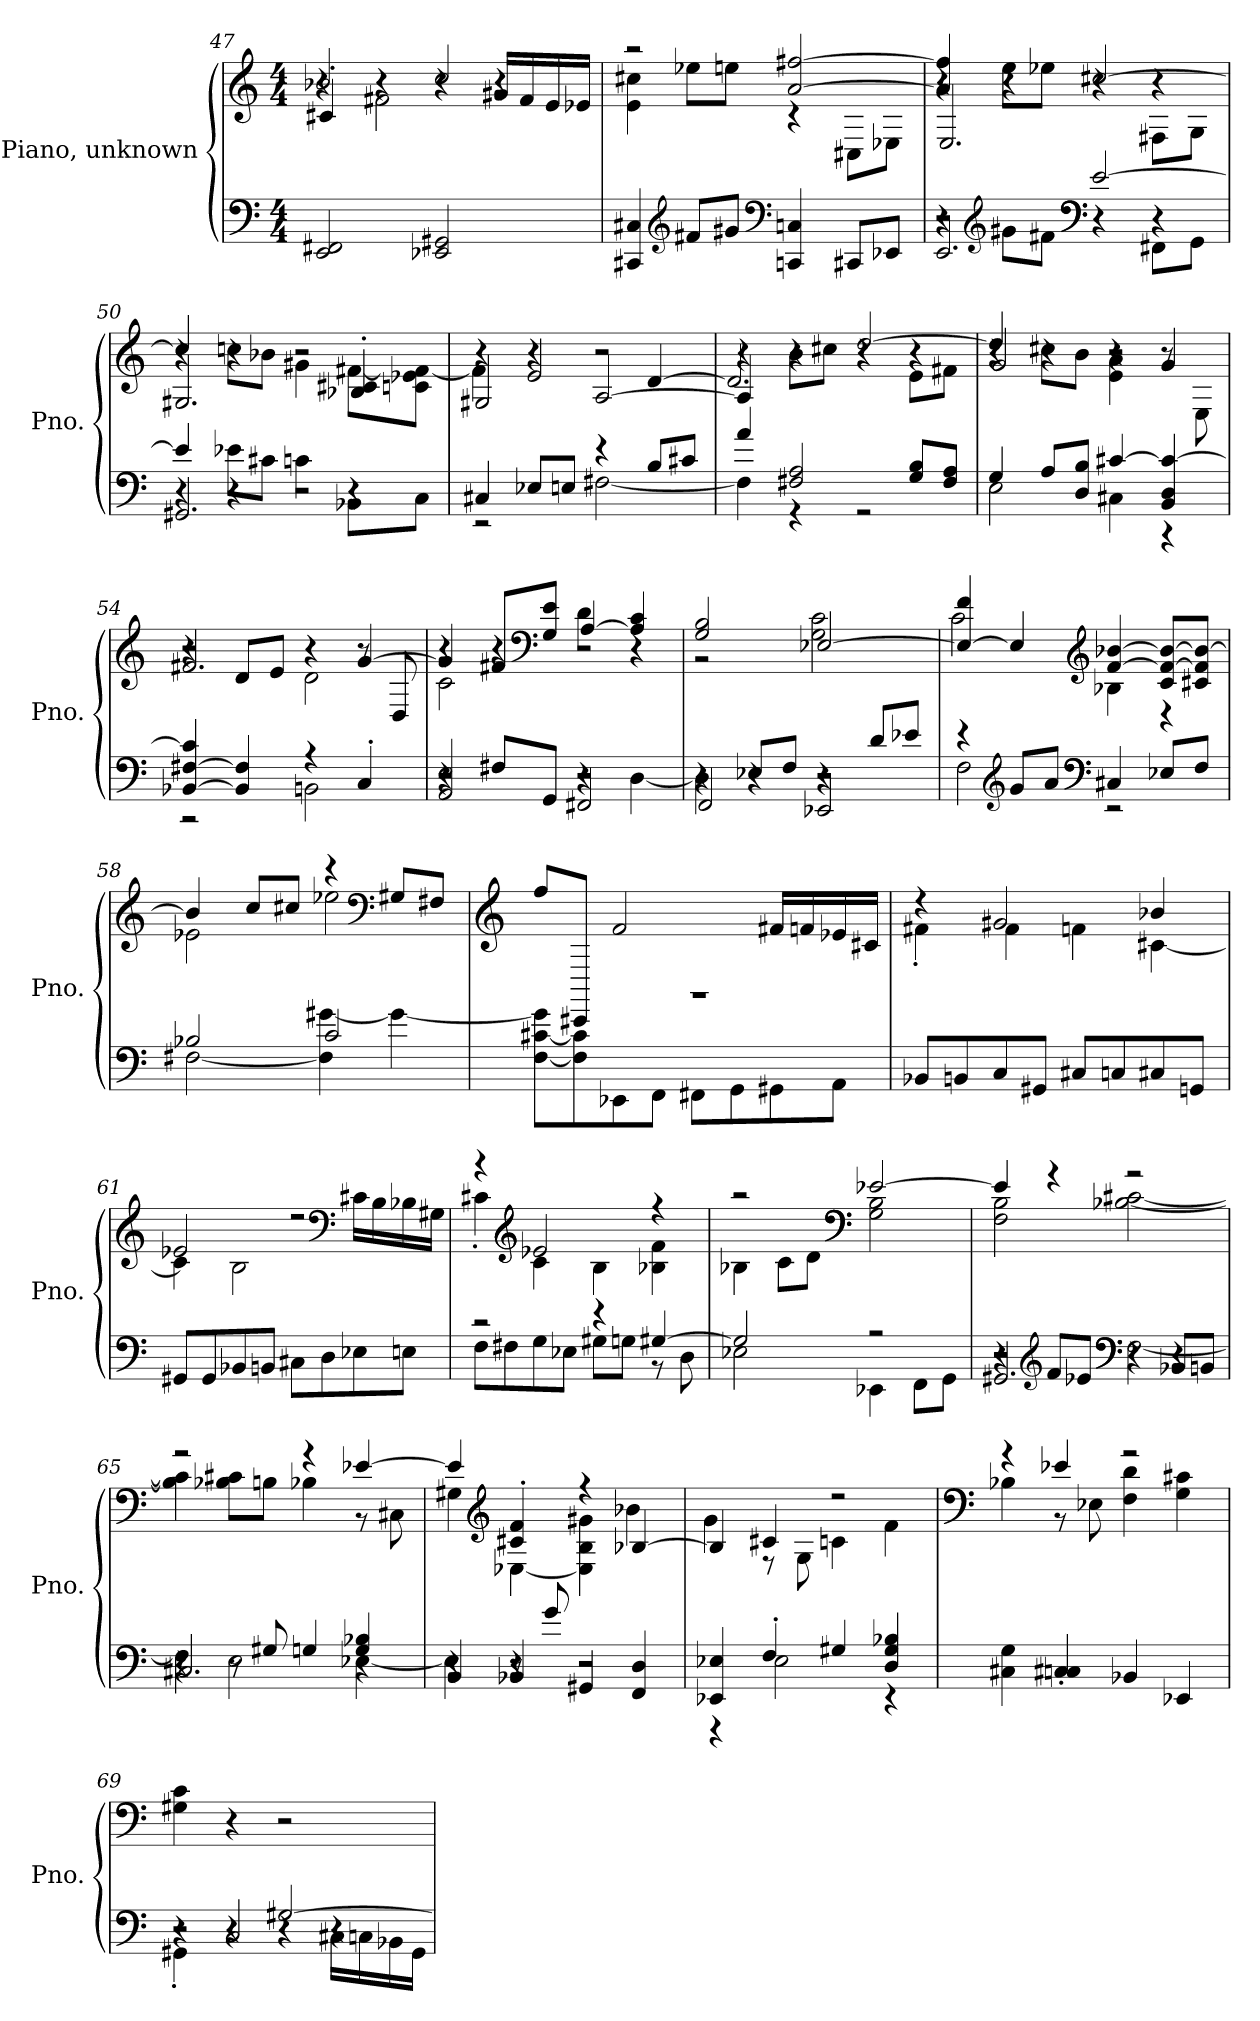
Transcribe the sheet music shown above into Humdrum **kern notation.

**kern	**kern
*part1	*part1
*staff2	*staff1
*I"Piano, unknown	*
*I'Pno.	*
!!LO:LB:g=z
*clefF4	*clefG2
*k[]	*k[]
*M4/4	*M4/4
=47	=47
*	*^
*	*	*^
2EE/ 2FF#X/	2b-X/	4r	4c#X'/
.	.	2f#X\	4r
2EE-X/ 2GG#X/	2cc/	.	4r
.	.	4r	16g#X/LL
.	.	.	16f#/
.	.	.	16e/
.	.	.	16e-X/JJ
*	*	*v	*v
=48	=48	=48
4CC#X/ 4C#X/	2r	4e\ 4cc#X\
*clefG2	*	*
8f#X/L	.	8ee-X\L
8g#X/J	.	8een\J
*clefF4	*	*
4CCn/ 4Cn/	[2a/ [2ff#X/	4r
8CC#X/L	.	8C#X\L
8EE-X/J	.	8E-X\J
=49	=49	=49
*^	*	*^
*	*^	*	*	*
2r	4r	2.EE/	4a/] 4ff#/]	4r	2.E/
*clefG2	*	*	*	*	*
.	8g#X\L	.	4r	8ee\L	.
.	8f#X\J	.	.	8ee-X\J	.
*clefF4	*	*	*	*	*
[2e/	4r	.	[2cc#X/	4r	.
.	8FF#X\L	4r	.	8F#X\L	4r
.	8GG\J	.	.	8G\J	.
!!LO:LB:g=z	!!	!!
=50	=50	=50	=50	=50	=50
4e/]	4r	2.GG#X/	4cc#/]	4r	2.G#X/
4r	8e-X\L	.	4r	8ccn\L	.
.	8c#X\J	.	.	8b-X\J	.
2r	4cn\	.	2r	4g#X\	.
.	8BB-X\L	4r	.	[8f#X\L	4B-X/' 4c#X/'
.	8C\J	.	.	8cn\ 8e-X\ 8f#\_J	.
*	*v	*v	*	*	*
=51	=51	=51	=51	=51
4C#X/	2r	2G#X/	4f#\]	4r
8E-X/L	.	.	4r	2e/
8En/J	.	.	.	.
4r	[2F#X\	[2A/	2r	.
8B/L	.	.	.	[4d/
8c#X/J	.	.	.	.
=52	=52	=52	=52	=52
4a/	4F#\]	4A/]	4r	2.d/]
2F#X/ 2A/	4r	4r	8b\L	.
.	.	.	8cc#X\J	.
.	2r	[2dd/	4r	.
8G/ 8B/L	.	.	8e\L	4r
8F#/ 8A/J	.	.	8f#X\J	.
=53	=53	=53	=53	=53
4G/	2E\	4dd/]	4r	2g/
8A/L	.	4r	8cc#X\L	.
8D/ 8B/J	.	.	8b\J	.
[4c#X/	4C#X\	2r	4e\ 4a\	4r
4BB/ 4D/ 4c#/_	4r	.	8r	4g/
.	.	.	8E\	.
!!LO:LB:g=z	!!	!!
=54	=54	=54	=54	=54
[4BB-X/ [4F#X/ 4c#/]	2r	2.f#X/	2r	4r
4BB-/] 4F#/]	.	.	.	8d/L
.	.	.	.	8e/J
4r	2BBn\	.	2d\	4r
4C'/	.	[4g/	.	8r
.	.	.	.	8D/
=55	=55	=55	=55	=55
*	*^	*	*	*
4r	2r	2AA/ 2E/	4g/]	2c\	4r
8F#X/L	.	.	4r	.	8f#X/L
*	*	*	*clefF4	*	*
8GG/J	.	.	.	.	8G/ 8e/J
2r	4r	2FF#X/	2r	4d\	[4A/
.	[4D\	.	.	4r	4A/] 4c/
*	*	*	*	*v	*v
=56	=56	=56	=56	=56
4r	4D\]	2FF/	2G/ 2B/	2r
8E-X/L	4r	.	.	.
8F/J	.	.	.	.
4r	2r	2EE-X/	[2E-X/	2G\ 2c\
8d/L	.	.	.	.
8e-X/J	.	.	.	.
*	*v	*v	*	*
=57	=57	=57	=57
4r	2F\	4E-/_ 4f/	2c\
*clefG2	*	*	*
8g/L	.	4E-/]	.
8a/J	.	.	.
*clefF4	*	*clefG2	*
4C#X/	2r	[4f/ [4b-X/	4B-X\
8E-X/L	.	8c/ 8f/_ 8b-/_L	4r
8F/J	.	8c#X/ 8f/] 8b-/_J	.
!!LO:LB:g=z	!!
=58	=58	=58	=58
2B-X/	[2F#X\	4b-/]	2e-X\
.	.	8cc/L	.
.	.	8cc#X/J	.
2c/	4F#\] [4g#X\	4r	2ee-X\
*	*	*clefF4	*
.	4g#\_	8G#X/L	.
.	.	8F#X/J	.
*	*	*v	*v
=59	=59	=59
*	*	*clefG2
1r	[8F\ [8c#X\ 8g#\]L	8ff/L
.	8F\] 8c#\]	8CC#X/J
.	8EE-X\	2f/
.	8FF\J	.
.	8FF#X\L	.
.	8GG\	.
.	8GG#X\	16f#X/LL
.	.	16fn/
.	8AA\J	16e-X/
.	.	16c#X/JJ
*v	*v	*
=60	=60
*	*^
8BB-X/L	4r	4f#X'\
8BBn/	.	.
8C/	2g#X/	4f#\
8GG#X/J	.	.
8C#X/L	.	4fn\
8Cn/	.	.
8C#X/	4b-X/	[4c#X\
8GGn/J	.	.
!!LO:PB:g=z	!!
=61	=61	=61
8GG#X/L	2e-X/	4c#\]
8GG#/	.	.
8BB-X/	.	2B\
8BBn/J	.	.
8C#X\L	2r	.
8D\	.	.
*	*clefF4	*
8E-X\	.	16c#X\LL
.	.	16B\
8En\J	.	16B-X\
.	.	16G#X\JJ
=62	=62	=62
*^	*	*
2r	8F\L	4r	4c#X'\
.	8F#X\	.	.
*	*	*clefG2	*
.	8G\	2e-X/	4c#\
.	8E-X\J	.	.
4r	8G#X\L	.	4B\
.	8Gn\J	.	.
[4G#X/	8r	4r	4B-X\ 4f\
.	8D\	.	.
=63	=63	=63	=63
2G#/]	2E-X\	2r	4B-X\
.	.	.	8c\L
.	.	.	8d\J
*	*	*clefF4	*
2r	4EE-X\	[2e-X/	2G\ 2B-\
.	8FF\L	.	.
.	8GG\J	.	.
!!LO:LB:g=z	!!
=64	=64	=64	=64
*	*^	*	*
4r	2r	2.GG#X/	4e-/]	2F\ 2B\
*clefG2	*	*	*	*
8f/L	.	.	4r	.
8e-X/J	.	.	.	.
*clefF4	*	*	*	*
4r	[2F\	.	2r	[2B-X\ [2c#X\
8BB-X/L	.	4r	.	.
8BBn/J	.	.	.	.
=65	=65	=65	=65	=65
4r	4F\]	2.C#X/	2r	4B-\] 4c#\]
8r	2E\	.	.	8B-X\ 8c#X\L
8G#X/	.	.	.	8Bn\J
4Gn/	.	.	4r	4B-X\
4G/ 4B-X/	[4E-X\	4r	[4e-X/	8r
.	.	.	.	8C#X\
=66	=66	=66	=66	=66
4BB/	4E-\]	4r	4e-/]	4G#X\
*	*	*	*clefG2	*
8r	4r	4BB-X/	4c#X/' 4f/'	[4E-X\
8g/	.	.	.	.
4GG#X/	2r	2r	4r	4E-\] 4B\ 4g#X\
4FF/ 4D/	.	.	[4B-X/	4b-X\
*	*v	*v	*	*
!!LO:LB:g=z	!!
=67	=67	=67	=67
4EE-X/ 4E-X/	4r	4B-/]	4g\
4F'/	2E-\	4c#X/	8r
.	.	.	8G\
4G#X/	.	2r	4cn\
4D/ 4G#/ 4B-X/	4r	.	4f\
*v	*v	*	*
=68	=68	=68
*	*clefF4	*
4C#X\ 4G\	4r	4B-X\
4Cn/' 4C#X/'	4e-X/	8r
.	.	8E-X\
4BB-X/	2r	4F\ 4d\
4EE-X/	.	4G\ 4c#X\
*	*v	*v
=69	=69
*^	*
*	*^	*
2r	4GG#X'\	4r	4G#X\ 4c\
.	4r	2C/	4r
[2G#X/	4r	.	2r
.	16C#X\LL	4r	.
.	16Cn\	.	.
.	16BB-X\	.	.
.	16GG#\JJ	.	.
*v	*v	*v	*
=	=
*-	*-
